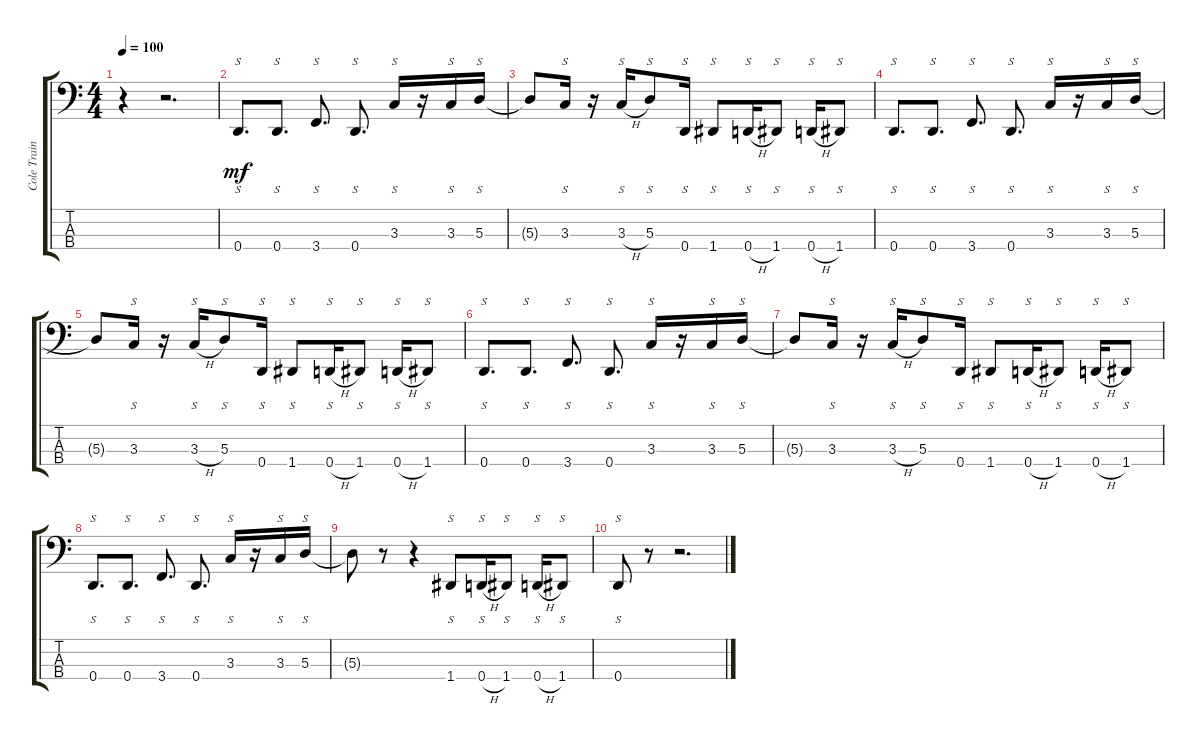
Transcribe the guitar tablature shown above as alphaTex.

\track ("Cole Train" "Cole Train") {instrument electricbassfinger}
\staff {score tabs}
\tuning (G2 D2 A1 D1) {hide}
\ts (4 4)
\tempo 100
\clef f4
\ks c
r.4{dy mf} r.2{d} |
0.4.8{s d} 0.4.8{s d} 3.4.8{s d} 0.4.8{s d} 3.3.16{s} r.16 3.3.16{s} 5.3.16{s} |
5.3{t}.8 3.3.16{s} r.16 3.3{h}.16{s} 5.3.8{s} 0.4.16{s} 1.4.8{s} 0.4{h}.16{s} 1.4.8{s} 0.4{h}.16{s} 1.4.8{s} |
0.4.8{s d} 0.4.8{s d} 3.4.8{s d} 0.4.8{s d} 3.3.16{s} r.16 3.3.16{s} 5.3.16{s} |
5.3{t}.8 3.3.16{s} r.16 3.3{h}.16{s} 5.3.8{s} 0.4.16{s} 1.4.8{s} 0.4{h}.16{s} 1.4.8{s} 0.4{h}.16{s} 1.4.8{s} |
0.4.8{s d} 0.4.8{s d} 3.4.8{s d} 0.4.8{s d} 3.3.16{s} r.16 3.3.16{s} 5.3.16{s} |
5.3{t}.8 3.3.16{s} r.16 3.3{h}.16{s} 5.3.8{s} 0.4.16{s} 1.4.8{s} 0.4{h}.16{s} 1.4.8{s} 0.4{h}.16{s} 1.4.8{s} |
0.4.8{s d} 0.4.8{s d} 3.4.8{s d} 0.4.8{s d} 3.3.16{s} r.16 3.3.16{s} 5.3.16{s} |
5.3{t}.8 r.8 r.4 1.4.8{s} 0.4{h}.16{s} 1.4.8{s} 0.4{h}.16{s} 1.4.8{s} |
0.4.8{s} r.8 r.2{d}
